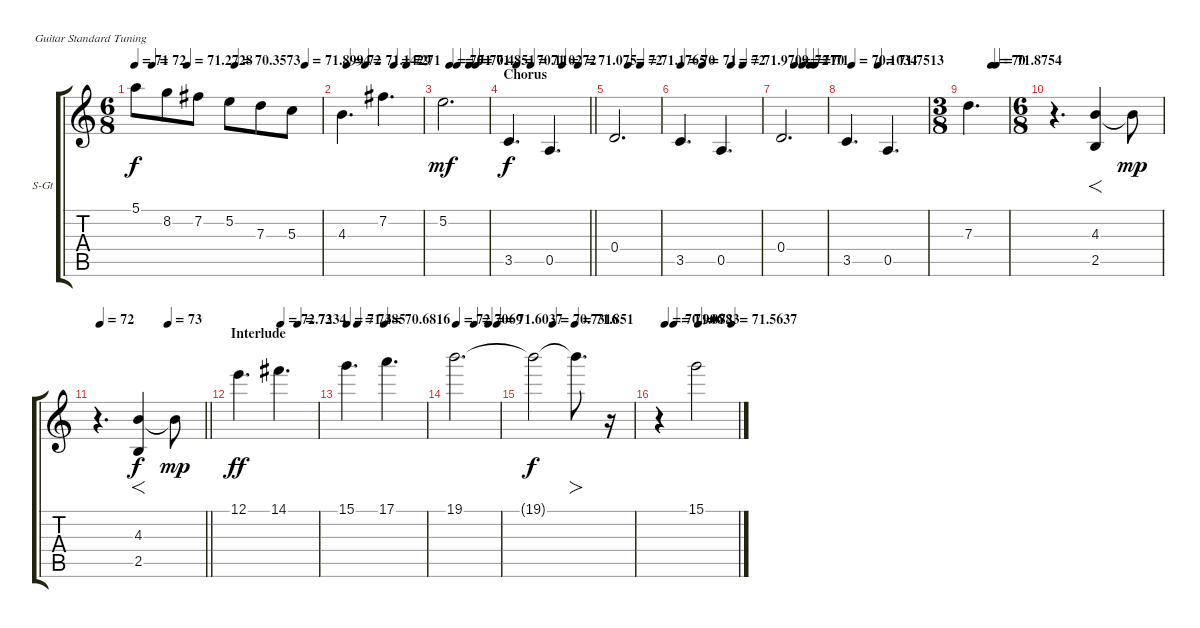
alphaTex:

\bracketExtendMode groupsimilarinstruments
\firstSystemTrackNameOrientation horizontal
\otherSystemsTrackNameOrientation horizontal
\track ("Horn" "S-Gt") {instrument acousticguitarsteel}
\staff {score tabs}
\tuning (E4 B3 G3 D3 A2 E2)
\ts (6 8)
\tempo 71
\tempo (72 0.09375)
\tempo (71.2728 0.28125)
\tempo (70.3573 0.5375)
\tempo (71.8994 0.9125)
\clef g2
\scale
0.333333
\ks c
5.1.8{dy f} 8.2.8 7.2.8 5.2.8 7.3.8 5.3.8 |
\tempo (72 0.075)
\tempo (71.1429 0.3)
\tempo (72 0.65)
\tempo (71 0.80625)
\scale
0.333333 4.3.4{d} 7.2.4{d} |
\tempo (70 0.16875)
\tempo (71 0.33125)
\tempo (70.4851 0.59375)
\tempo (71 0.7375)
\scale
0.333333 5.2.2{d dy mf} |
\section ("" "Chorus")
\tempo (70.1102 0.1125)
\tempo (71 0.2875)
\tempo (72 0.675)
\tempo (71.075 0.86875)
\scale
0.333333
\barLineRight lightlight
3.5.4{d dy f} 0.5.4{d} |
\tempo (72 0.31875)
\tempo (71.1765 0.58125)
\scale
0.333333 0.4.2{d} |
\tempo (70 0.025)
\tempo (71 0.2875)
\tempo (72 0.6375)
\tempo (71.9709 0.78125)
\scale
0.333333 3.5.4{d} 0.5.4{d} |
\tempo (72 0.3125)
\tempo (71 0.4875)
\tempo (70 0.65)
\tempo (71 0.75)
\scale
0.333333 0.4.2{d} |
\tempo (70.1034 0.075)
\tempo (71.7513 0.4)
\scale
0.333333 3.5.4{d} 0.5.4{d} |
\ts (3 8)
\beaming (8 3)
\tempo (70 0.59375)
\tempo (71.8754 0.7125)
\scale
0.39527 7.3.4{d} |
\ts (6 8)
\beaming (8 3 3)
\scale
0.39527 r.4{d} (4.3 2.5).4{f} 4.3{t}.8{dy mp} |
\tempo (72 0.03125)
\tempo (73 0.6625)
\scale
0.209459
\barLineRight lightlight
r.4{d} (4.3 2.5).4{f dy f} 4.3{t}.8{dy mp} |
\section ("" "Interlude")
\tempo (72.7234 0.54375)
\tempo (73 0.75625)
\scale
0.333333 12.1.4{d dy ff} 14.1.4{d} |
\tempo (71.485 0.01875)
\tempo (73 0.15)
\tempo (70.6816 0.4875)
\scale
0.333333 15.1.4{d} 17.1.4{d} |
\tempo (72 0.0625)
\tempo (70 0.45625)
\tempo (69 0.76875)
\tempo (71.6037 0.95625)
\scale
0.333333 19.1.2{d} |
\tempo (70.7316 0.20625)
\tempo (71.851 0.425)
\scale
0.333333 19.1{t}.2{dy f} 19.1{t}.8{fo d} r.16 |
\tempo (70.906 0.08125)
\tempo (71.0883 0.19375)
\tempo (72 0.50625)
\tempo (71.5637 0.925)
\scale
0.333333 r.4 15.1.2
